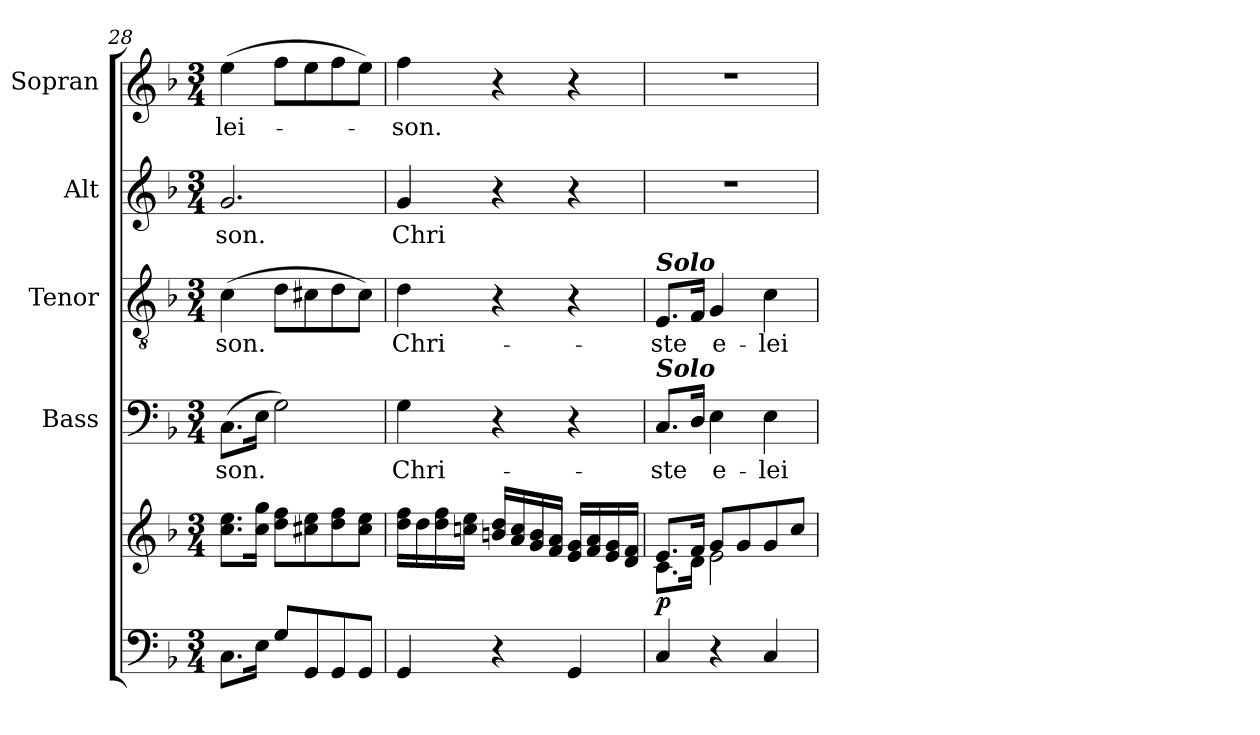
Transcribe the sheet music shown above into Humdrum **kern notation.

**kern	**kern	**dynam	**kern	**text	**kern	**text	**kern	**text	**kern	**text
*part5	*part5	*part5	*part4	*part4	*part3	*part3	*part2	*part2	*part1	*part1
*staff6	*staff5	*staff5/6	*staff4	*staff4	*staff3	*staff3	*staff2	*staff2	*staff1	*staff1
*	*	*	*I"Bass	*	*I"Tenor	*	*I"Alt	*	*I"Sopran	*
*	*	*	*I'B.	*	*I'T.	*	*I'A.	*	*I'S.	*
*clefF4	*clefG2	*	*clefF4	*	*clefGv2	*	*clefG2	*	*clefG2	*
*k[b-]	*k[b-]	*	*k[b-]	*	*k[b-]	*	*k[b-]	*	*k[b-]	*
*F:	*F:	*	*F:	*	*F:	*	*F:	*	*F:	*
*M3/4	*M3/4	*	*M3/4	*	*M3/4	*	*M3/4	*	*M3/4	*
=28	=28	=28	=28	=28	=28	=28	=28	=28	=28	=28
!	!	!	!	!LO:LY:b	!	!LO:LY:b	!	!LO:LY:b	!	!LO:LY:b
8.C\L	8.cc\ 8.ee\L	.	(>8.C\L	-son.	(>4c\	-son.	2.g/	-son.	(>4ee\	-lei-
16E\Jk	16cc\ 16gg\Jk	.	16E\Jk	.	.	.	.	.	.	.
8G/L	8dd\ 8ff\L	.	2G\)	.	8d\L	.	.	.	8ff\L	.
8GG/	8cc#X\ 8ee\	.	.	.	8c#X\	.	.	.	8ee\	.
8GG/	8dd\ 8ff\	.	.	.	8d\	.	.	.	8ff\	.
8GG/J	8cc#\ 8ee\J	.	.	.	8c#\J)	.	.	.	8ee\J)	.
=29	=29	=29	=29	=29	=29	=29	=29	=29	=29	=29
!	!	!	!	!LO:LY:b	!	!LO:LY:b	!	!LO:LY:b	!	!LO:LY:b
4GG/	16dd\ 16ff\LL	.	4G\	Chri-	4d\	Chri-	4g/	Chri-	4ff\	-son.
.	16dd\	.	.	.	.	.	.	.	.	.
.	16dd\ 16ff\	.	.	.	.	.	.	.	.	.
.	16ccn\ 16ee\JJ	.	.	.	.	.	.	.	.	.
4r	16bn/ 16dd/LL	.	4r	.	4r	.	4r	.	4r	.
.	16a/ 16cc/	.	.	.	.	.	.	.	.	.
.	16g/ 16b/	.	.	.	.	.	.	.	.	.
.	16f/ 16a/JJ	.	.	.	.	.	.	.	.	.
4GG/	16e/ 16g/LL	.	4r	.	4r	.	4r	.	4r	.
.	16f/ 16a/	.	.	.	.	.	.	.	.	.
.	16e/ 16g/	.	.	.	.	.	.	.	.	.
.	16d/ 16f/JJ	.	.	.	.	.	.	.	.	.
=30	=30	=30	=30	=30	=30	=30	=30	=30	=30	=30
*	*^	*	*	*	*	*	*	*	*	*
!	!	!	!	!	!	!LO:TX:a:Bi:t=Solo	!	!	!	!	!
!	!	!	!	!LO:TX:a:Bi:t=Solo	!	!	!	!	!	!	!
!	!	!	!LO:DY:b	!	!LO:LY:b	!	!LO:LY:b	!	!	!	!
4C/	8.e/L	8.c\L	p	8.C/L	-ste	8.E/L	-ste	2.r	.	2.r	.
.	16f/Jk	16d\Jk	.	16D/Jk	.	16F/Jk	.	.	.	.	.
!	!	!	!	!	!LO:LY:b	!	!LO:LY:b	!	!	!	!
4r	8g/L	2e\	.	4E\	e-	4G/	e-	.	.	.	.
.	8g/	.	.	.	.	.	.	.	.	.	.
!	!	!	!	!	!LO:LY:b	!	!LO:LY:b	!	!	!	!
4C/	8g/	.	.	4E\	-lei-	4c\	-lei-	.	.	.	.
.	8cc/J	.	.	.	.	.	.	.	.	.	.
*	*v	*v	*	*	*	*	*	*	*	*	*
=	=	=	=	=	=	=	=	=	=	=
*-	*-	*-	*-	*-	*-	*-	*-	*-	*-	*-
